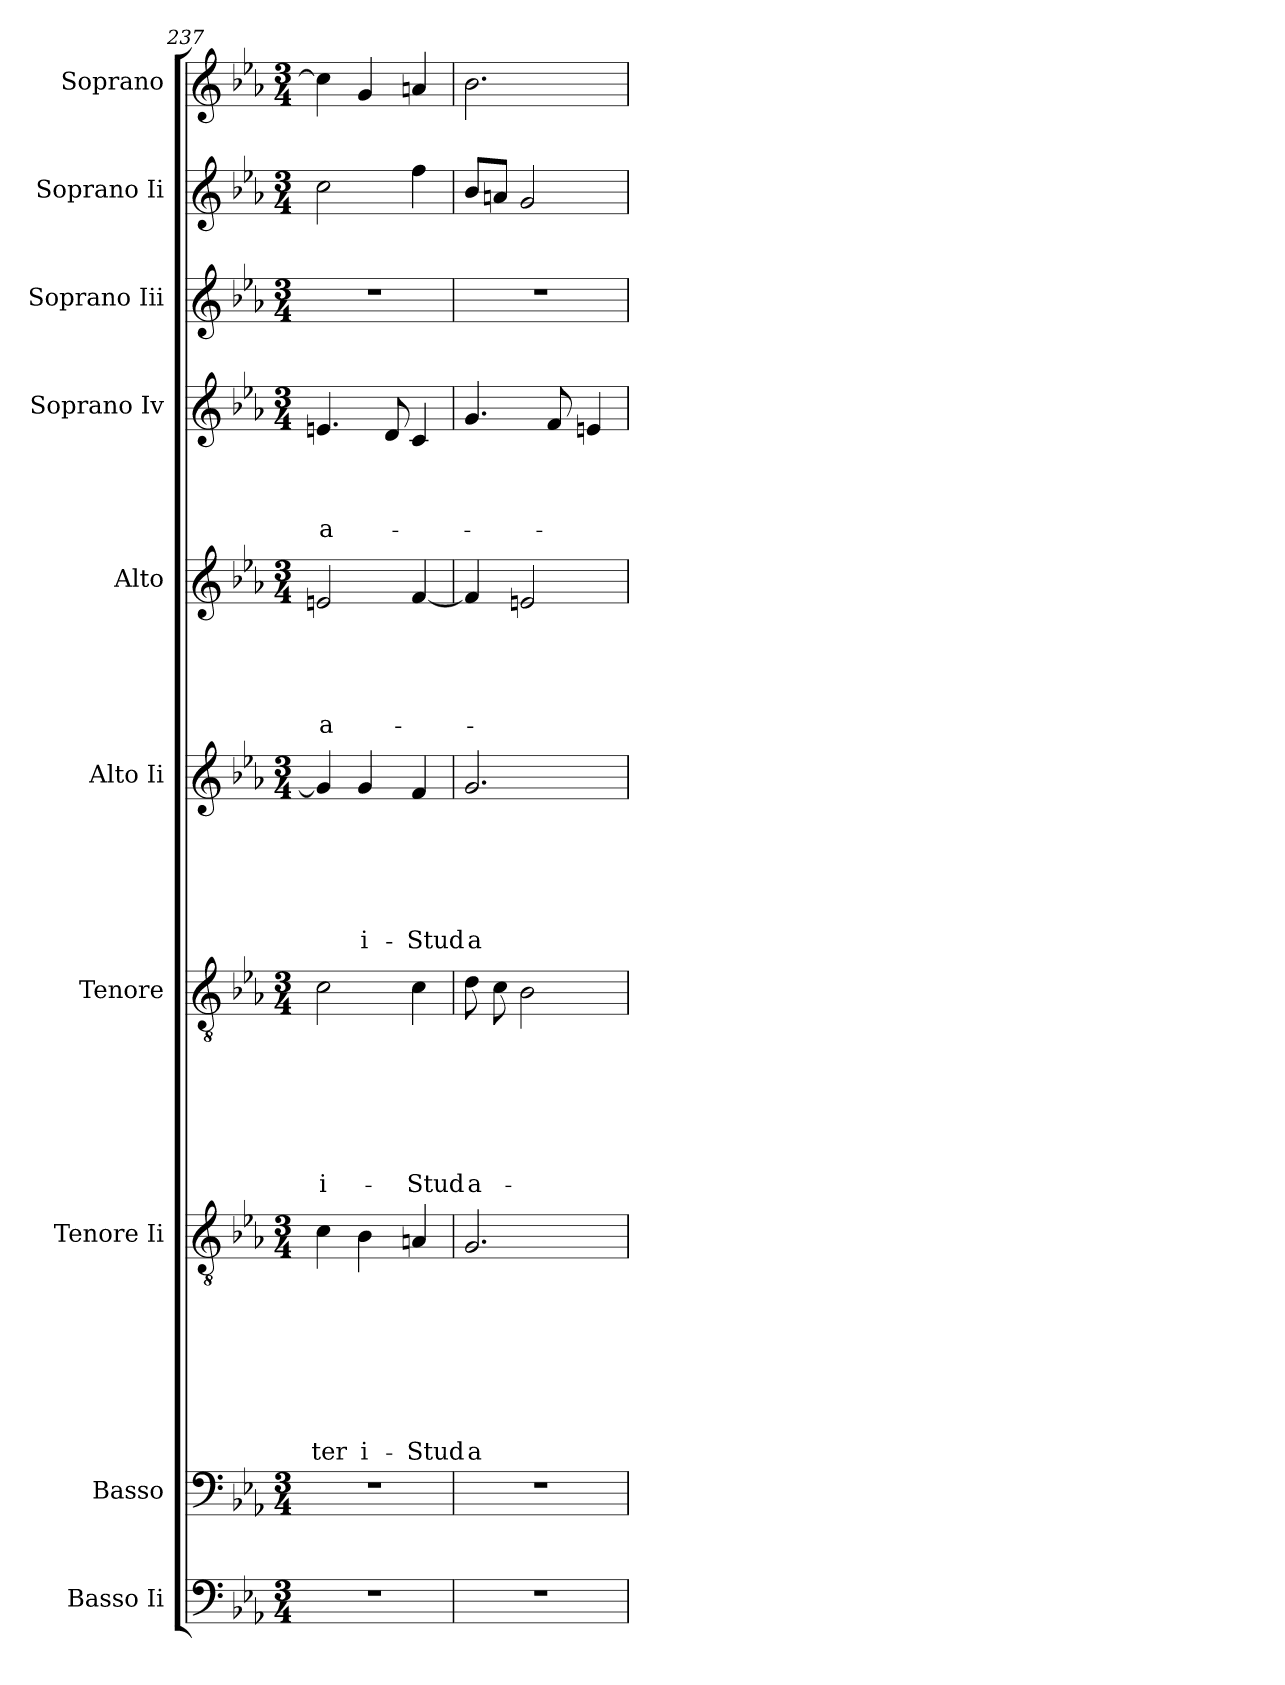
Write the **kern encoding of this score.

**kern	**kern	**kern	**text	**text	**text	**text	**text	**text	**text	**text	**kern	**text	**text	**text	**text	**text	**text	**text	**kern	**text	**text	**text	**text	**text	**text	**kern	**text	**text	**text	**text	**text	**kern	**text	**text	**text	**text	**kern	**kern	**kern
*part10	*part9	*part8	*part8	*part8	*part8	*part8	*part8	*part8	*part8	*part8	*part7	*part7	*part7	*part7	*part7	*part7	*part7	*part7	*part6	*part6	*part6	*part6	*part6	*part6	*part6	*part5	*part5	*part5	*part5	*part5	*part5	*part4	*part4	*part4	*part4	*part4	*part3	*part2	*part1
*staff10	*staff9	*staff8	*staff8	*staff8	*staff8	*staff8	*staff8	*staff8	*staff8	*staff8	*staff7	*staff7	*staff7	*staff7	*staff7	*staff7	*staff7	*staff7	*staff6	*staff6	*staff6	*staff6	*staff6	*staff6	*staff6	*staff5	*staff5	*staff5	*staff5	*staff5	*staff5	*staff4	*staff4	*staff4	*staff4	*staff4	*staff3	*staff2	*staff1
*I"Basso Ii	*I"Basso	*I"Tenore Ii	*	*	*	*	*	*	*	*	*I"Tenore	*	*	*	*	*	*	*	*I"Alto Ii	*	*	*	*	*	*	*I"Alto	*	*	*	*	*	*I"Soprano Iv	*	*	*	*	*I"Soprano Iii	*I"Soprano Ii	*I"Soprano
*clefF4	*clefF4	*clefGv2	*	*	*	*	*	*	*	*	*clefGv2	*	*	*	*	*	*	*	*clefG2	*	*	*	*	*	*	*clefG2	*	*	*	*	*	*clefG2	*	*	*	*	*clefG2	*clefG2	*clefG2
*k[b-e-a-]	*k[b-e-a-]	*k[b-e-a-]	*	*	*	*	*	*	*	*	*k[b-e-a-]	*	*	*	*	*	*	*	*k[b-e-a-]	*	*	*	*	*	*	*k[b-e-a-]	*	*	*	*	*	*k[b-e-a-]	*	*	*	*	*k[b-e-a-]	*k[b-e-a-]	*k[b-e-a-]
*E-:	*E-:	*E-:	*	*	*	*	*	*	*	*	*E-:	*	*	*	*	*	*	*	*E-:	*	*	*	*	*	*	*E-:	*	*	*	*	*	*E-:	*	*	*	*	*E-:	*E-:	*E-:
*M3/4	*M3/4	*M3/4	*	*	*	*	*	*	*	*	*M3/4	*	*	*	*	*	*	*	*M3/4	*	*	*	*	*	*	*M3/4	*	*	*	*	*	*M3/4	*	*	*	*	*M3/4	*M3/4	*M3/4
=237	=237	=237	=237	=237	=237	=237	=237	=237	=237	=237	=237	=237	=237	=237	=237	=237	=237	=237	=237	=237	=237	=237	=237	=237	=237	=237	=237	=237	=237	=237	=237	=237	=237	=237	=237	=237	=237	=237	=237
!LO:N:vis=1	!LO:N:vis=1	!	!	!	!	!	!	!	!	!LO:LY:b	!	!	!	!	!	!	!	!LO:LY:b	!	!	!	!	!	!	!	!	!	!	!	!	!LO:LY:b	!	!	!	!	!LO:LY:b	!LO:N:vis=1	!	!
2.r	2.r	4c\	.	.	.	.	.	.	.	-ter	2c\	.	.	.	.	.	.	i-	4g/]	.	.	.	.	.	.	2en/	.	.	.	.	a-	4.en/	.	.	.	a-	2.r	2cc\	4cc\]
!	!	!	!	!	!	!	!	!	!	!LO:LY:b	!	!	!	!	!	!	!	!	!	!	!	!	!	!	!LO:LY:b	!	!	!	!	!	!	!	!	!	!	!	!	!	!
.	.	4B-\	.	.	.	.	.	.	.	i-	.	.	.	.	.	.	.	.	4g/	.	.	.	.	.	i-	.	.	.	.	.	.	.	.	.	.	.	.	.	4g/
.	.	.	.	.	.	.	.	.	.	.	.	.	.	.	.	.	.	.	.	.	.	.	.	.	.	.	.	.	.	.	.	8d/	.	.	.	.	.	.	.
!	!	!	!	!	!	!	!	!	!	!LO:LY:b	!	!	!	!	!	!	!	!LO:LY:b	!	!	!	!	!	!	!LO:LY:b	!	!	!	!	!	!	!	!	!	!	!	!	!	!
.	.	4An/	.	.	.	.	.	.	.	-Stud	4c\	.	.	.	.	.	.	-Stud	4f/	.	.	.	.	.	-Stud	[<4f/	.	.	.	.	.	4c/	.	.	.	.	.	4ff\	4an/
=238	=238	=238	=238	=238	=238	=238	=238	=238	=238	=238	=238	=238	=238	=238	=238	=238	=238	=238	=238	=238	=238	=238	=238	=238	=238	=238	=238	=238	=238	=238	=238	=238	=238	=238	=238	=238	=238	=238	=238
!LO:N:vis=1	!LO:N:vis=1	!	!	!	!	!	!	!	!	!LO:LY:b	!	!	!	!	!	!	!	!LO:LY:b	!	!	!	!	!	!	!LO:LY:b	!	!	!	!	!	!	!	!	!	!	!	!LO:N:vis=1	!	!
2.r	2.r	2.G/	.	.	.	.	.	.	.	a	8d\	.	.	.	.	.	.	a-	2.g/	.	.	.	.	.	a-	4f/]	.	.	.	.	.	4.g/	.	.	.	.	2.r	8b-/L	2.b-\
.	.	.	.	.	.	.	.	.	.	.	8c\	.	.	.	.	.	.	.	.	.	.	.	.	.	.	.	.	.	.	.	.	.	.	.	.	.	.	8an/J	.
.	.	.	.	.	.	.	.	.	.	.	2B-\	.	.	.	.	.	.	.	.	.	.	.	.	.	.	2en/	.	.	.	.	.	.	.	.	.	.	.	2g/	.
.	.	.	.	.	.	.	.	.	.	.	.	.	.	.	.	.	.	.	.	.	.	.	.	.	.	.	.	.	.	.	.	8f/	.	.	.	.	.	.	.
.	.	.	.	.	.	.	.	.	.	.	.	.	.	.	.	.	.	.	.	.	.	.	.	.	.	.	.	.	.	.	.	4en/	.	.	.	.	.	.	.
=	=	=	=	=	=	=	=	=	=	=	=	=	=	=	=	=	=	=	=	=	=	=	=	=	=	=	=	=	=	=	=	=	=	=	=	=	=	=	=
*-	*-	*-	*-	*-	*-	*-	*-	*-	*-	*-	*-	*-	*-	*-	*-	*-	*-	*-	*-	*-	*-	*-	*-	*-	*-	*-	*-	*-	*-	*-	*-	*-	*-	*-	*-	*-	*-	*-	*-
